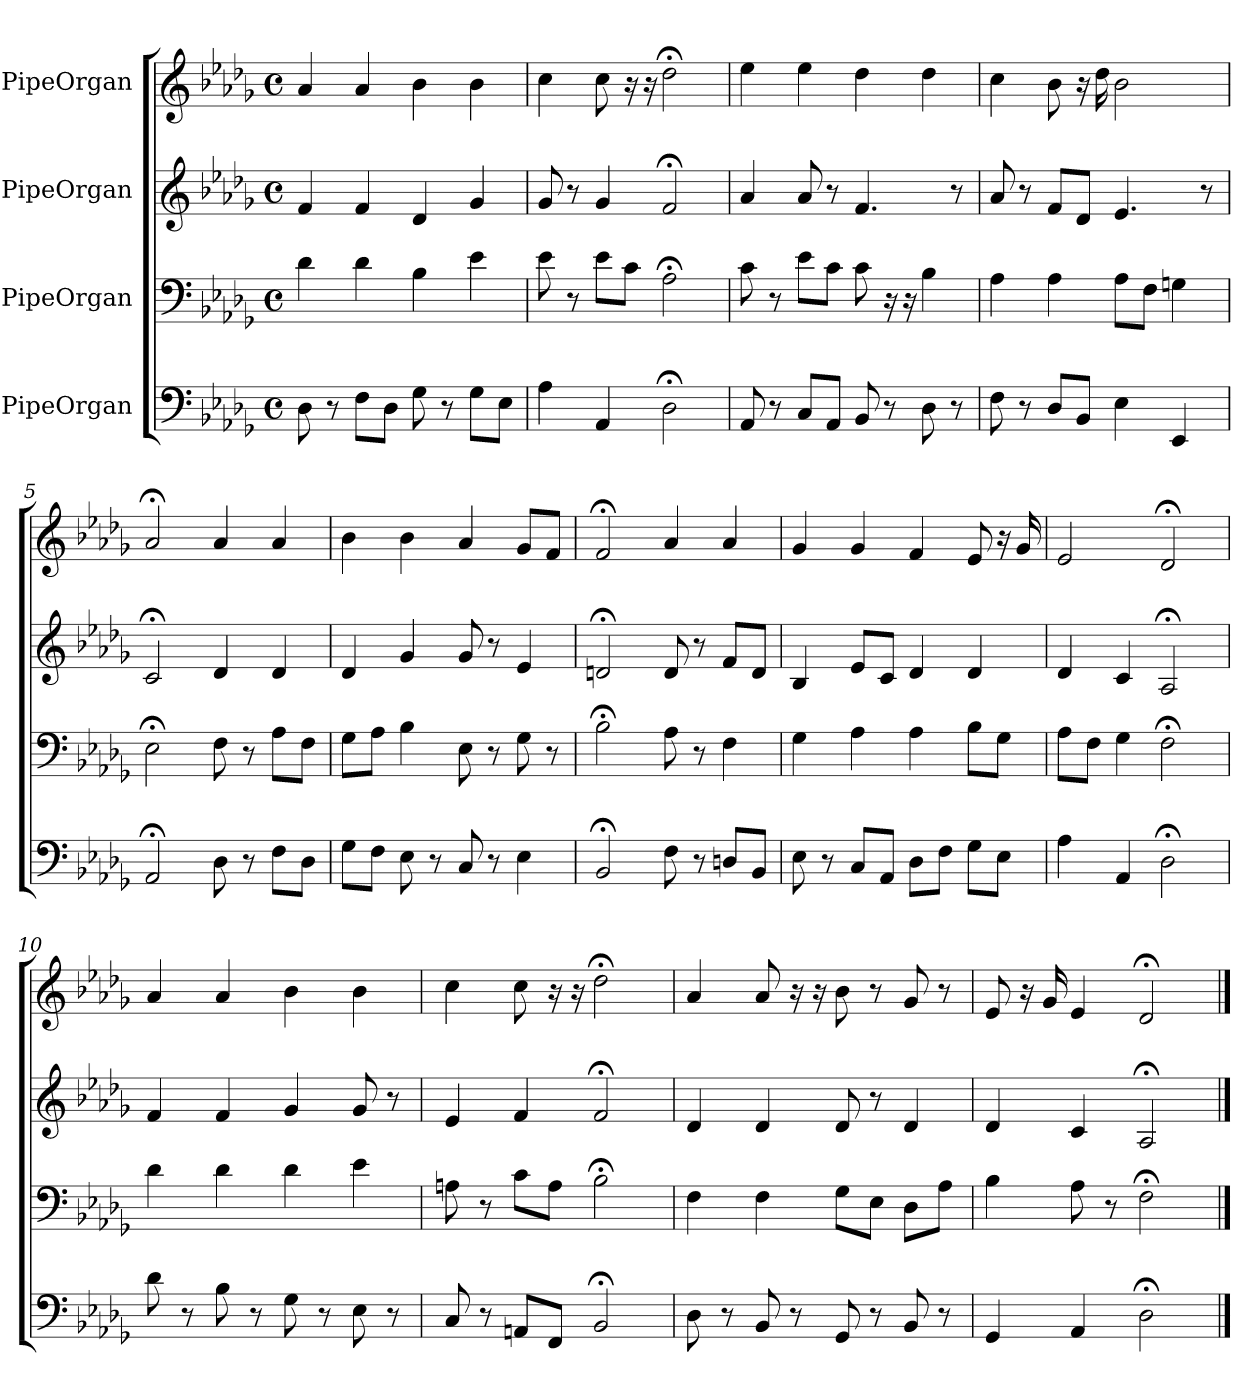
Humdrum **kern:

**kern	**kern	**kern	**kern
*part4	*part3	*part2	*part1
*staff4	*staff3	*staff2	*staff1
*I"PipeOrgan	*I"PipeOrgan	*I"PipeOrgan	*I"PipeOrgan
*k[b-e-a-d-g-]	*k[b-e-a-d-g-]	*k[b-e-a-d-g-]	*k[b-e-a-d-g-]
*D-:	*D-:	*D-:	*D-:
*M4/4	*M4/4	*M4/4	*M4/4
*met(c)	*met(c)	*met(c)	*met(c)
*MM60	*MM60	*MM60	*MM60
=1	=1	=1	=1
8D-	4d-	4f	4a-
8r	.	.	.
8FL	4d-	4f	4a-
8D-J	.	.	.
8G-	4B-	4d-	4b-
8r	.	.	.
8G-L	4e-	4g-	4b-
8E-J	.	.	.
=2	=2	=2	=2
4A-	8e-	8g-	4cc
.	8r	8r	.
4AA-	8e-L	4g-	8cc
.	8cJ	.	16r
.	.	.	16r
2D-;<	2A-;<	2f;<	2dd-;<
=3	=3	=3	=3
8AA-	8c	4a-	4ee-
8r	8r	.	.
8CL	8e-L	8a-	4ee-
8AA-J	8cJ	8r	.
8BB-	8c	4.f	4dd-
8r	16r	.	.
.	16r	.	.
8D-	4B-	.	4dd-
8r	.	8r	.
=4	=4	=4	=4
8F	4A-	8a-	4cc
8r	.	8r	.
8D-L	4A-	8fL	8b-
8BB-J	.	8d-J	16r
.	.	.	16dd-
4E-	8A-L	4.e-	2b-
.	8FJ	.	.
4EE-	4Gn	.	.
.	.	8r	.
=5	=5	=5	=5
2AA-;<	2E-;<	2c;<	2a-;<
8D-	8F	4d-	4a-
8r	8r	.	.
8FL	8A-L	4d-	4a-
8D-J	8FJ	.	.
=6	=6	=6	=6
8G-L	8G-L	4d-	4b-
8FJ	8A-J	.	.
8E-	4B-	4g-	4b-
8r	.	.	.
8C	8E-	8g-	4a-
8r	8r	8r	.
4E-	8G-	4e-	8g-L
.	8r	.	8fJ
=7	=7	=7	=7
2BB-;<	2B-;<	2dn;<	2f;<
8F	8A-	8d	4a-
8r	8r	8r	.
8DnL	4F	8fL	4a-
8BB-J	.	8dJ	.
=8	=8	=8	=8
8E-	4G-	4B-	4g-
8r	.	.	.
8CL	4A-	8e-L	4g-
8AA-J	.	8cJ	.
8D-L	4A-	4d-	4f
8FJ	.	.	.
8G-L	8B-L	4d-	8e-
8E-J	8G-J	.	16r
.	.	.	16g-
=9	=9	=9	=9
4A-	8A-L	4d-	2e-
.	8FJ	.	.
4AA-	4G-	4c	.
2D-;<	2F;<	2A-;<	2d-;<
=10	=10	=10	=10
8d-	4d-	4f	4a-
8r	.	.	.
8B-	4d-	4f	4a-
8r	.	.	.
8G-	4d-	4g-	4b-
8r	.	.	.
8E-	4e-	8g-	4b-
8r	.	8r	.
=11	=11	=11	=11
8C	8An	4e-	4cc
8r	8r	.	.
8AAnL	8cL	4f	8cc
8FFJ	8AJ	.	16r
.	.	.	16r
2BB-;<	2B-;<	2f;<	2dd-;<
=12	=12	=12	=12
8D-	4F	4d-	4a-
8r	.	.	.
8BB-	4F	4d-	8a-
8r	.	.	16r
.	.	.	16r
8GG-	8G-L	8d-	8b-
8r	8E-J	8r	8r
8BB-	8D-L	4d-	8g-
8r	8A-J	.	8r
=13	=13	=13	=13
4GG-	4B-	4d-	8e-
.	.	.	16r
.	.	.	16g-
4AA-	8A-	4c	4e-
.	8r	.	.
2D-;<	2F;<	2A-;<	2d-;<
==	==	==	==
*-	*-	*-	*-
